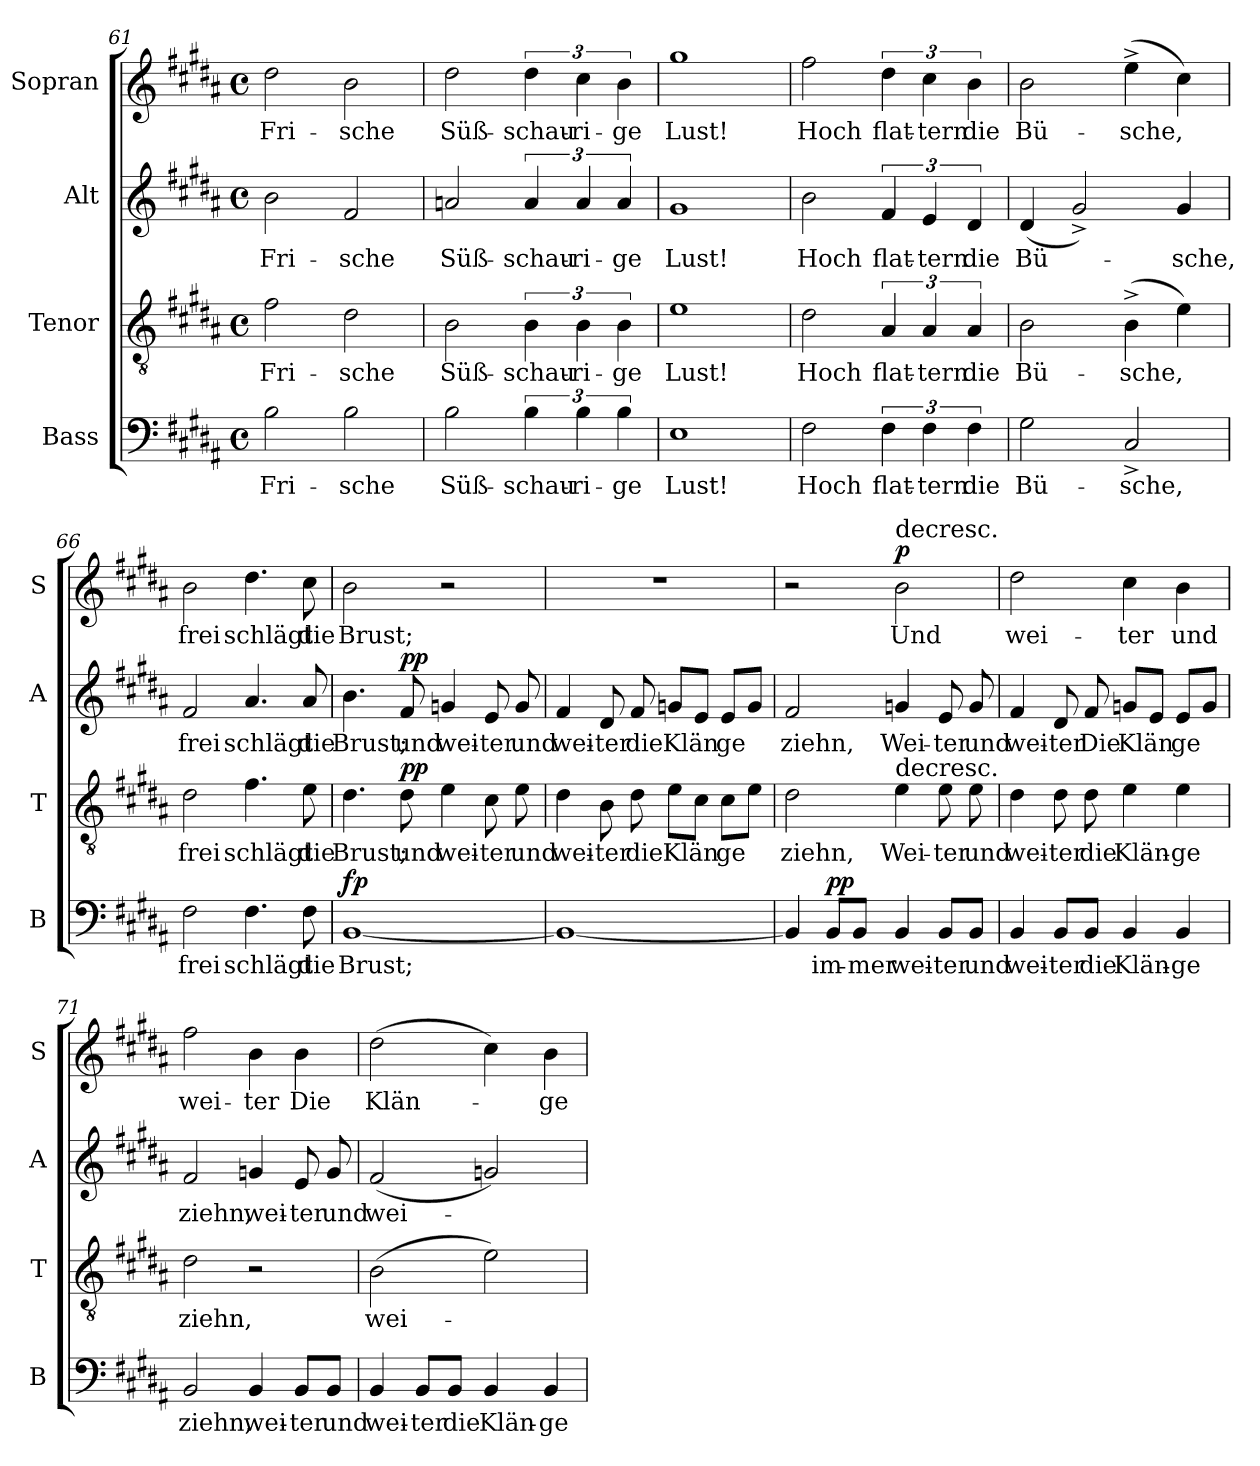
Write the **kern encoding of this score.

**kern	**text	**dynam	**kern	**text	**dynam	**kern	**text	**dynam	**kern	**text	**dynam
*part4	*part4	*part4	*part3	*part3	*part3	*part2	*part2	*part2	*part1	*part1	*part1
*staff4	*staff4	*staff4	*staff3	*staff3	*staff3	*staff2	*staff2	*staff2	*staff1	*staff1	*staff1
*I"Bass	*	*	*I"Tenor	*	*	*I"Alt	*	*	*I"Sopran	*	*
*I'B	*	*	*I'T	*	*	*I'A	*	*	*I'S	*	*
*clefF4	*	*	*clefGv2	*	*	*clefG2	*	*	*clefG2	*	*
*k[f#c#g#d#a#]	*	*	*k[f#c#g#d#a#]	*	*	*k[f#c#g#d#a#]	*	*	*k[f#c#g#d#a#]	*	*
*B:	*	*	*B:	*	*	*B:	*	*	*B:	*	*
*M4/4	*	*	*M4/4	*	*	*M4/4	*	*	*M4/4	*	*
*met(c)	*	*	*met(c)	*	*	*met(c)	*	*	*met(c)	*	*
=61	=61	=61	=61	=61	=61	=61	=61	=61	=61	=61	=61
2B	Fri-	.	2f#	Fri-	.	2b	Fri-	.	2dd#	Fri-	.
2B	-sche	.	2d#	-sche	.	2f#	-sche	.	2b	-sche	.
=62	=62	=62	=62	=62	=62	=62	=62	=62	=62	=62	=62
2B	Süß-	.	2B	Süß-	.	2an	Süß-	.	2dd#	Süß-	.
6B	-schau-	.	6B	-schau-	.	6a	-schau-	.	6dd#	-schau-	.
6B	-ri-	.	6B	-ri-	.	6a	-ri-	.	6cc#	-ri-	.
6B	-ge	.	6B	-ge	.	6a	-ge	.	6b	-ge	.
=63	=63	=63	=63	=63	=63	=63	=63	=63	=63	=63	=63
1E	Lust!	.	1e	Lust!	.	1g#	Lust!	.	1gg#	Lust!	.
=64	=64	=64	=64	=64	=64	=64	=64	=64	=64	=64	=64
2F#	Hoch	.	2d#	Hoch	.	2b	Hoch	.	2ff#	Hoch	.
6F#	flat-	.	6A#	flat-	.	6f#	flat-	.	6dd#	flat-	.
6F#	-tern	.	6A#	-tern	.	6e	-tern	.	6cc#	-tern	.
6F#	die	.	6A#	die	.	6d#	die	.	6b	die	.
=65	=65	=65	=65	=65	=65	=65	=65	=65	=65	=65	=65
2G#	Bü-	.	2B	Bü-	.	(4d#	Bü-	.	2b	Bü-	.
.	.	.	.	.	.	2g#^)	.	.	.	.	.
2C#^	-sche,	.	(4B^	-sche,	.	.	.	.	(4ee^	-sche,	.
.	.	.	4e)	.	.	4g#	-sche,	.	4cc#)	.	.
=66	=66	=66	=66	=66	=66	=66	=66	=66	=66	=66	=66
2F#	frei	.	2d#	frei	.	2f#	frei	.	2b	frei	.
4.F#	schlägt	.	4.f#	schlägt	.	4.a#	schlägt	.	4.dd#	schlägt	.
8F#	die	.	8e	die	.	8a#	die	.	8cc#	die	.
=67	=67	=67	=67	=67	=67	=67	=67	=67	=67	=67	=67
!	!	!LO:DY:a	!	!	!	!	!	!	!	!	!
[1BB	Brust;	fp	4.d#	Brust;	.	4.b	Brust;	.	2b	Brust;	.
!	!	!	!	!	!LO:DY:a	!	!	!LO:DY:a	!	!	!
.	.	.	8d#	und	pp	8f#	und	pp	.	.	.
.	.	.	4e	wei-	.	4gn	wei-	.	2r	.	.
.	.	.	8c#	-ter	.	8e	-ter	.	.	.	.
.	.	.	8e	und	.	8g	und	.	.	.	.
=68	=68	=68	=68	=68	=68	=68	=68	=68	=68	=68	=68
1BB_	.	.	4d#	wei-	.	4f#	wei-	.	1r	.	.
.	.	.	8B	-ter	.	8d#	-ter	.	.	.	.
.	.	.	8d#	die	.	8f#	die	.	.	.	.
.	.	.	8eL	Klän	.	8gnL	Klän	.	.	.	.
.	.	.	8c#J	.	.	8eJ	.	.	.	.	.
.	.	.	8c#L	ge	.	8eL	ge	.	.	.	.
.	.	.	8eJ	.	.	8gJ	.	.	.	.	.
=69	=69	=69	=69	=69	=69	=69	=69	=69	=69	=69	=69
4BB]	.	.	2d#	ziehn,	.	2f#	ziehn,	.	2r	.	.
!	!	!LO:DY:a	!	!	!	!	!	!	!	!	!
8BB/L	im-	pp	.	.	.	.	.	.	.	.	.
8BB/J	-mer	.	.	.	.	.	.	.	.	.	.
!	!	!	!	!	!	!	!	!	!LO:TX:a:t=decresc.	!	!
!	!	!	!LO:TX:a:t=decresc.	!	!	!	!	!	!	!	!
!	!	!	!	!	!	!	!	!	!	!	!LO:DY:a
4BB	wei-	.	4e	Wei-	.	4gn	Wei-	.	2b	Und	p
8BB/L	-ter	.	8e	-ter	.	8e	-ter	.	.	.	.
8BB/J	und	.	8e	und	.	8g	und	.	.	.	.
=70	=70	=70	=70	=70	=70	=70	=70	=70	=70	=70	=70
4BB	wei-	.	4d#	wei-	.	4f#	wei-	.	2dd#	wei-	.
8BB/L	-ter	.	8d#	-ter	.	8d#	-ter	.	.	.	.
8BB/J	die	.	8d#	die	.	8f#	Die	.	.	.	.
4BB	Klän-	.	4e	Klän-	.	8gnL	Klän	.	4cc#	-ter	.
.	.	.	.	.	.	8eJ	.	.	.	.	.
4BB	-ge	.	4e	-ge	.	8eL	ge	.	4b	und	.
.	.	.	.	.	.	8gJ	.	.	.	.	.
=71	=71	=71	=71	=71	=71	=71	=71	=71	=71	=71	=71
2BB	ziehn,	.	2d#	ziehn,	.	2f#	ziehn,	.	2ff#	wei-	.
4BB	wei-	.	2r	.	.	4gn	wei-	.	4b	-ter	.
8BB/L	-ter	.	.	.	.	8e	-ter	.	4b	Die	.
8BB/J	und	.	.	.	.	8g	und	.	.	.	.
=72	=72	=72	=72	=72	=72	=72	=72	=72	=72	=72	=72
4BB	wei-	.	(2B	wei-	.	(2f#	wei-	.	(2dd#	Klän-	.
8BB/L	-ter	.	.	.	.	.	.	.	.	.	.
8BB/J	die	.	.	.	.	.	.	.	.	.	.
4BB	Klän-	.	2e)	.	.	2gn)	.	.	4cc#)	.	.
4BB	-ge	.	.	.	.	.	.	.	4b	-ge	.
=	=	=	=	=	=	=	=	=	=	=	=
*-	*-	*-	*-	*-	*-	*-	*-	*-	*-	*-	*-
